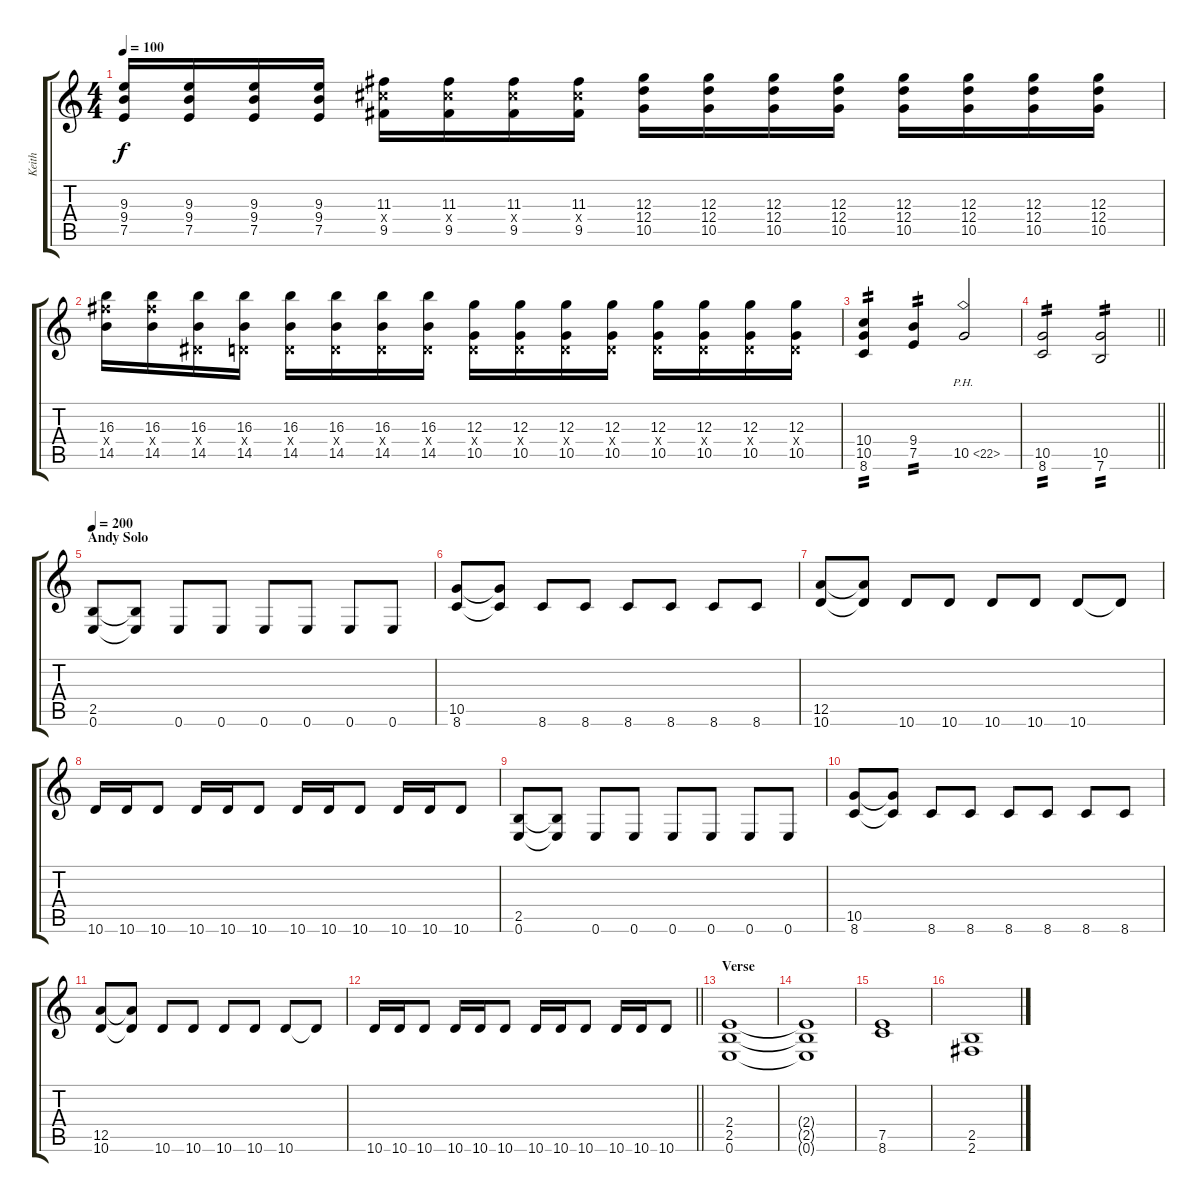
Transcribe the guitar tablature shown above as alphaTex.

\track ("Keith" "Keith") {instrument distortionguitar}
\staff {score tabs}
\tuning (E4 B3 G3 D3 A2 E2) {hide}
\ts (4 4)
\tempo 100
\clef g2
\ks c
(9.3 9.4 7.5).16{dy f} (9.3 9.4 7.5).16 (9.3 9.4 7.5).16 (9.3 9.4 7.5).16 (11.3 11.4{x} 9.5).16 (11.3 11.4{x} 9.5).16 (11.3 11.4{x} 9.5).16 (11.3 11.4{x} 9.5).16 (12.3 12.4 10.5).16 (12.3 12.4 10.5).16 (12.3 12.4 10.5).16 (12.3 12.4 10.5).16 (12.3 12.4 10.5).16 (12.3 12.4 10.5).16 (12.3 12.4 10.5).16 (12.3 12.4 10.5).16 |
(16.3 16.4{x} 14.5).16 (16.3 16.4{x} 14.5).16 (16.3 1.4{x} 14.5).16 (16.3 0.4{x} 14.5).16 (16.3 0.4{x} 14.5).16 (16.3 0.4{x} 14.5).16 (16.3 0.4{x} 14.5).16 (16.3 0.4{x} 14.5).16 (12.3 0.4{x} 10.5).16 (12.3 0.4{x} 10.5).16 (12.3 0.4{x} 10.5).16 (12.3 0.4{x} 10.5).16 (12.3 0.4{x} 10.5).16 (12.3 0.4{x} 10.5).16 (12.3 0.4{x} 10.5).16 (12.3 0.4{x} 10.5).16 |
(10.4 10.5 8.6).4{tp 2} (9.4 7.5).4{tp 2} 10.5{ph 12}.2 |
\barLineRight lightlight
(10.5 8.6).2{tp 2} (10.5 7.6).2{tp 2} |
\section ("" "Andy Solo")
\tempo 200
(2.5 0.6).8 (2.5{t} 0.6{t}).8 0.6.8 0.6.8 0.6.8 0.6.8 0.6.8 0.6.8 |
(10.5 8.6).8 (10.5{t} 8.6{t}).8 8.6.8 8.6.8 8.6.8 8.6.8 8.6.8 8.6.8 |
(12.5 10.6).8 (12.5{t} 10.6{t}).8 10.6.8 10.6.8 10.6.8 10.6.8 10.6.8 10.6{t}.8 |
10.6.16 10.6.16 10.6.8 10.6.16 10.6.16 10.6.8 10.6.16 10.6.16 10.6.8 10.6.16 10.6.16 10.6.8 |
(2.5 0.6).8 (2.5{t} 0.6{t}).8 0.6.8 0.6.8 0.6.8 0.6.8 0.6.8 0.6.8 |
(10.5 8.6).8 (10.5{t} 8.6{t}).8 8.6.8 8.6.8 8.6.8 8.6.8 8.6.8 8.6.8 |
(12.5 10.6).8 (12.5{t} 10.6{t}).8 10.6.8 10.6.8 10.6.8 10.6.8 10.6.8 10.6{t}.8 |
\barLineRight lightlight
10.6.16 10.6.16 10.6.8 10.6.16 10.6.16 10.6.8 10.6.16 10.6.16 10.6.8 10.6.16 10.6.16 10.6.8 |
\section ("" "Verse")
(2.4 2.5 0.6).1 |
(2.4{t} 2.5{t} 0.6{t}).1 |
(7.5 8.6).1 |
(2.5 2.6).1
